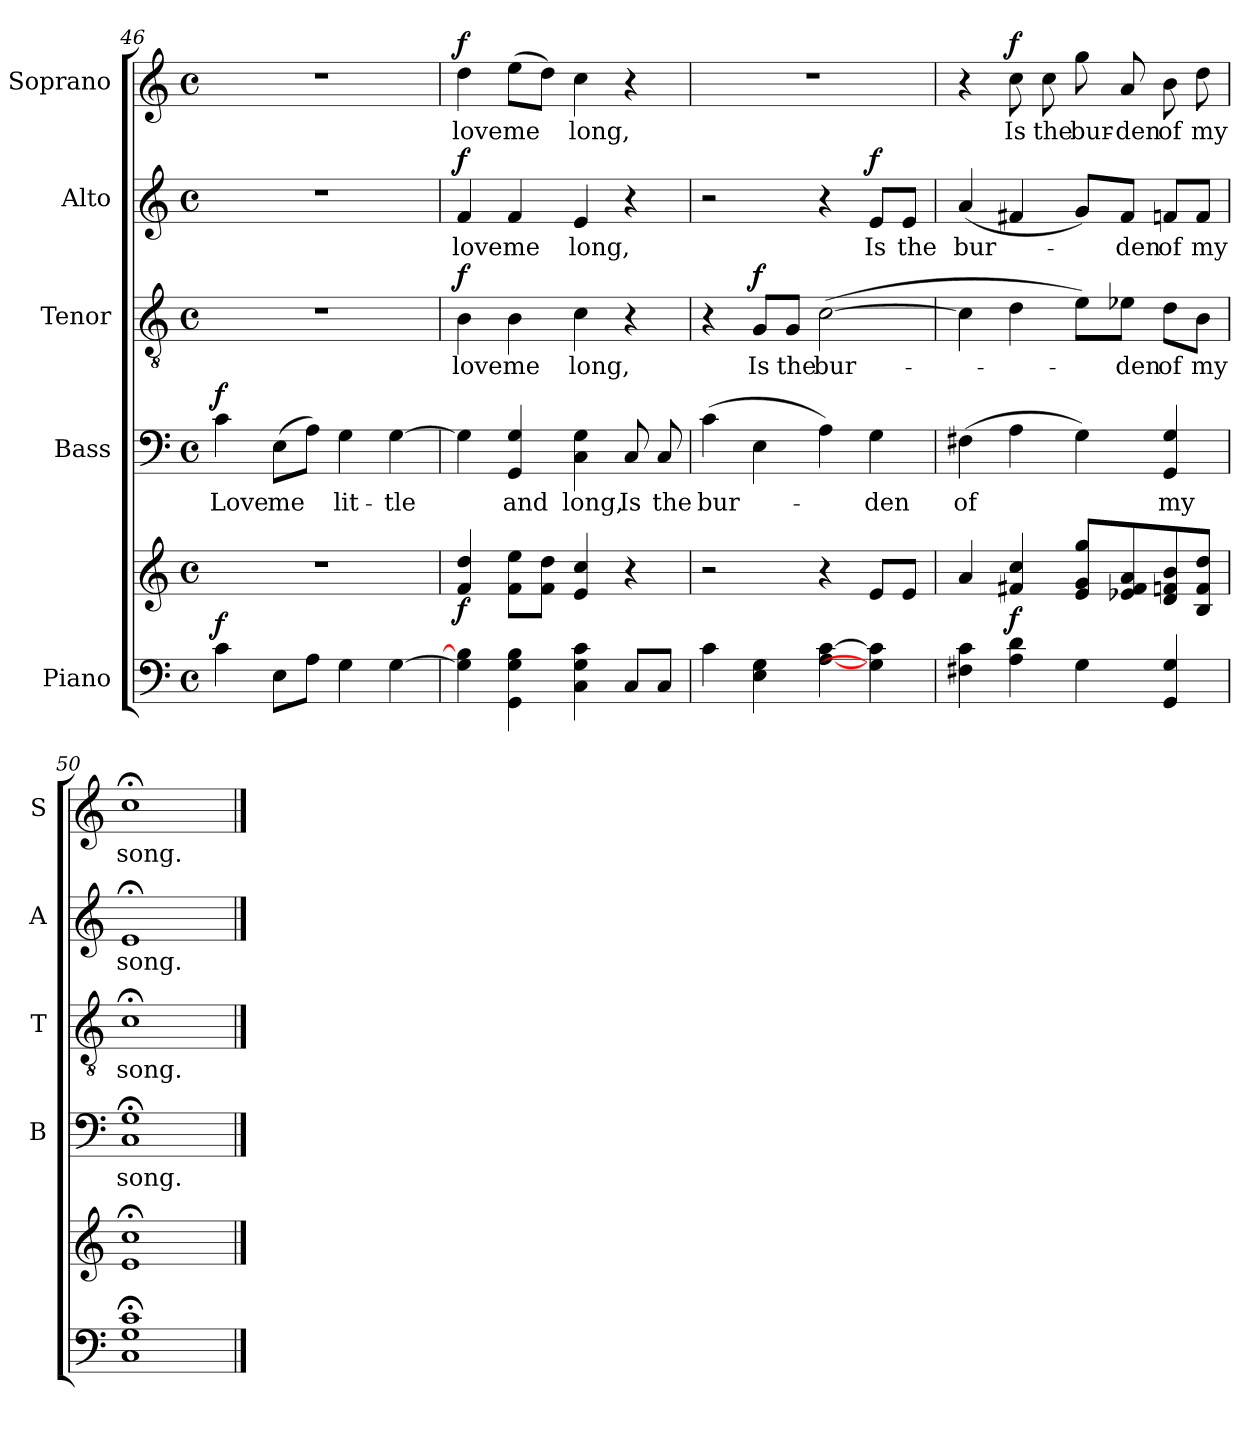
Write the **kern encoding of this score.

**kern	**kern	**dynam	**kern	**text	**dynam	**kern	**text	**dynam	**kern	**text	**dynam	**kern	**text	**dynam
*part5	*part5	*part5	*part4	*part4	*part4	*part3	*part3	*part3	*part2	*part2	*part2	*part1	*part1	*part1
*staff6	*staff5	*staff5/6	*staff4	*staff4	*staff4	*staff3	*staff3	*staff3	*staff2	*staff2	*staff2	*staff1	*staff1	*staff1
*I"Piano	*	*	*I"Bass	*	*	*I"Tenor	*	*	*I"Alto	*	*	*I"Soprano	*	*
*	*	*	*I'B	*	*	*I'T	*	*	*I'A	*	*	*I'S	*	*
!!LO:LB:g=z
*clefF4	*clefG2	*	*clefF4	*	*	*clefGv2	*	*	*clefG2	*	*	*clefG2	*	*
*k[]	*k[]	*	*k[]	*	*	*k[]	*	*	*k[]	*	*	*k[]	*	*
*C:	*C:	*	*C:	*	*	*C:	*	*	*C:	*	*	*C:	*	*
*M4/4	*M4/4	*	*M4/4	*	*	*M4/4	*	*	*M4/4	*	*	*M4/4	*	*
*met(c)	*met(c)	*	*met(c)	*	*	*met(c)	*	*	*met(c)	*	*	*met(c)	*	*
=46	=46	=46	=46	=46	=46	=46	=46	=46	=46	=46	=46	=46	=46	=46
!	!	!LO:DY:a=2	!	!LO:LY:b	!LO:DY:b	!	!	!	!	!	!	!	!	!
4c	1r	f	4c	Love	f	1r	.	.	1r	.	.	1r	.	.
!	!	!	!	!LO:LY:b	!	!	!	!	!	!	!	!	!	!
8EL	.	.	(>8EL	me	.	.	.	.	.	.	.	.	.	.
8AJ	.	.	8AJ)	.	.	.	.	.	.	.	.	.	.	.
!	!	!	!	!LO:LY:b	!	!	!	!	!	!	!	!	!	!
4G	.	.	4G	lit-	.	.	.	.	.	.	.	.	.	.
!	!	!	!	!LO:LY:b	!	!	!	!	!	!	!	!	!	!
[4G	.	.	[4G	-tle	.	.	.	.	.	.	.	.	.	.
=47	=47	=47	=47	=47	=47	=47	=47	=47	=47	=47	=47	=47	=47	=47
!	!	!LO:DY:b	!	!	!	!	!LO:LY:b	!LO:DY:b	!	!LO:LY:b	!LO:DY:b	!	!LO:LY:b	!LO:DY:b
4G] 4B]	4f 4dd	f	4G]	.	.	4B	love	f	4f	love	f	4dd	love	f
!	!	!	!	!LO:LY:b	!	!	!LO:LY:b	!	!	!LO:LY:b	!	!	!LO:LY:b	!
4GG 4G 4B	8f 8eeL	.	4GG 4G	and	.	4B	me	.	4f	me	.	(>8eeL	me	.
.	8f 8ddJ	.	.	.	.	.	.	.	.	.	.	8ddJ)	.	.
!	!	!	!	!LO:LY:b	!	!	!LO:LY:b	!	!	!LO:LY:b	!	!	!LO:LY:b	!
4C 4G 4c	4e 4cc	.	4C 4G	long,	.	4c	long,	.	4e	long,	.	4cc	long,	.
!	!	!	!	!LO:LY:b	!	!	!	!	!	!	!	!	!	!
8CL	4r	.	8C	Is	.	4r	.	.	4r	.	.	4r	.	.
!	!	!	!	!LO:LY:b	!	!	!	!	!	!	!	!	!	!
8CJ	.	.	8C	the	.	.	.	.	.	.	.	.	.	.
=48	=48	=48	=48	=48	=48	=48	=48	=48	=48	=48	=48	=48	=48	=48
!	!	!	!	!LO:LY:b	!	!	!	!	!	!	!	!	!	!
4c	2r	.	(>4c	bur-	.	4r	.	.	2r	.	.	1r	.	.
!	!	!	!	!	!	!	!LO:LY:b	!LO:DY:b	!	!	!	!	!	!
4E 4G	.	.	4E	.	.	8G/L	Is	f	.	.	.	.	.	.
!	!	!	!	!	!	!	!LO:LY:b	!	!	!	!	!	!	!
.	.	.	.	.	.	8G/J	the	.	.	.	.	.	.	.
!	!	!	!	!	!	!	!LO:LY:b	!	!	!	!	!	!	!
[4A [4c	4r	.	4A)	.	.	(>[2c	bur-	.	4r	.	.	.	.	.
!	!	!	!	!LO:LY:b	!	!	!	!	!	!LO:LY:b	!LO:DY:b	!	!	!
4G] 4c]	8eL	.	4G	den	.	.	.	.	8e/L	Is	f	.	.	.
!	!	!	!	!	!	!	!	!	!	!LO:LY:b	!	!	!	!
.	8eJ	.	.	.	.	.	.	.	8e/J	the	.	.	.	.
=49	=49	=49	=49	=49	=49	=49	=49	=49	=49	=49	=49	=49	=49	=49
!	!	!	!	!LO:LY:b	!	!	!	!	!	!LO:LY:b	!	!	!	!
4F#X 4c	4a	.	(>4F#X	of	.	4c]	.	.	(<4a	bur-	.	4r	.	.
!	!	!LO:DY:b	!	!	!	!	!	!	!	!	!	!	!LO:LY:b	!LO:DY:b
4A 4d	4f#X 4cc	f	4A	.	.	4d	.	.	4f#X	.	.	8cc	Is	f
!	!	!	!	!	!	!	!	!	!	!	!	!	!LO:LY:b	!
.	.	.	.	.	.	.	.	.	.	.	.	8cc	the	.
!	!	!	!	!	!	!	!	!	!	!	!	!	!LO:LY:b	!
4G	8e 8g 8ggL	.	4G)	.	.	8e\L)	.	.	8g/L)	.	.	8gg	bur-	.
!	!	!	!	!	!	!	!LO:LY:b	!	!	!LO:LY:b	!	!	!LO:LY:b	!
.	8e-X 8f# 8a	.	.	.	.	8e-X\J	den	.	8f#/J	den	.	8a	-den	.
!	!	!	!	!LO:LY:b	!	!	!LO:LY:b	!	!	!LO:LY:b	!	!	!LO:LY:b	!
4GG 4G	8d 8fn 8b	.	4GG 4G	my	.	8d\L	of	.	8fn/L	of	.	8b	of	.
!	!	!	!	!	!	!	!LO:LY:b	!	!	!LO:LY:b	!	!	!LO:LY:b	!
.	8B 8f 8ddJ	.	.	.	.	8B\J	my	.	8f/J	my	.	8dd	my	.
=50	=50	=50	=50	=50	=50	=50	=50	=50	=50	=50	=50	=50	=50	=50
!	!	!	!	!LO:LY:b	!	!	!LO:LY:b	!	!	!LO:LY:b	!	!	!LO:LY:b	!
1C; 1G; 1c;	1e;< 1cc;<	.	1C;< 1G;<	song.	.	1c;<	song.	.	1e;<	song.	.	1cc;<	song.	.
==	==	==	==	==	==	==	==	==	==	==	==	==	==	==
*-	*-	*-	*-	*-	*-	*-	*-	*-	*-	*-	*-	*-	*-	*-
